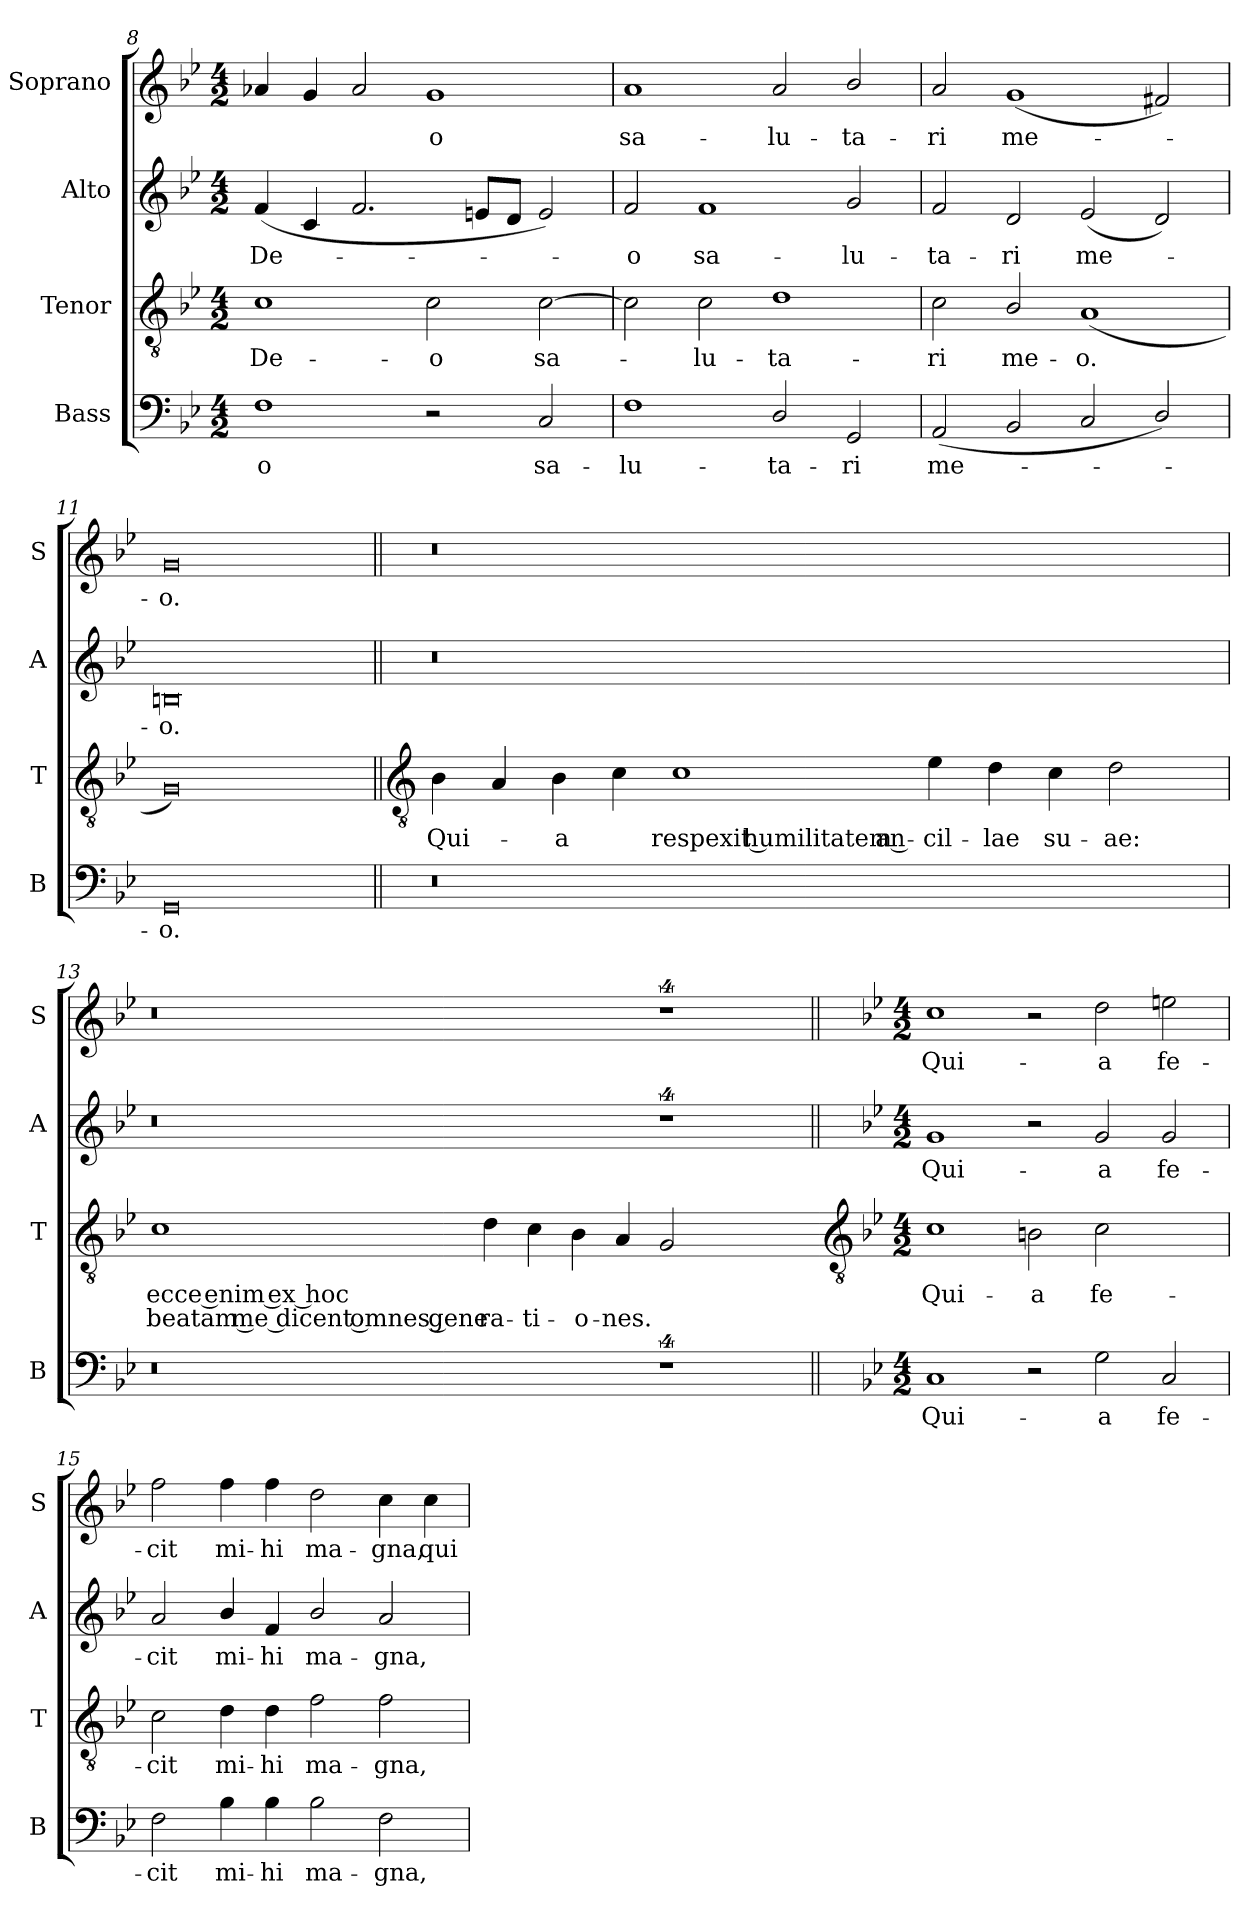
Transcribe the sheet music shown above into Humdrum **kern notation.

**kern	**text	**kern	**text	**text	**kern	**text	**kern	**text
*part4	*part4	*part3	*part3	*part3	*part2	*part2	*part1	*part1
*staff4	*staff4	*staff3	*staff3	*staff3	*staff2	*staff2	*staff1	*staff1
*I"Bass	*	*I"Tenor	*	*	*I"Alto	*	*I"Soprano	*
*I'B	*	*I'T	*	*	*I'A	*	*I'S	*
*clefF4	*	*clefGv2	*	*	*clefG2	*	*clefG2	*
*k[b-e-]	*	*k[b-e-]	*	*	*k[b-e-]	*	*k[b-e-]	*
*B-:	*	*B-:	*	*	*B-:	*	*B-:	*
*M4/2	*	*M4/2	*	*	*M4/2	*	*M4/2	*
=8	=8	=8	=8	=8	=8	=8	=8	=8
!	!LO:LY:b	!	!LO:LY:b	!	!	!LO:LY:b	!	!
1F	-o	1c	De-	.	(<4f	De-	4a-/	.
.	.	.	.	.	4c	.	4g/	.
.	.	.	.	.	2.f	.	2a-/	.
!	!	!	!LO:LY:b	!	!	!	!	!LO:LY:b
2r	.	2c	-o	.	.	.	1g	o
.	.	.	.	.	8eL	.	.	.
.	.	.	.	.	8dJ	.	.	.
!	!LO:LY:b	!	!LO:LY:b	!	!	!	!	!
2C	sa-	[2c	sa-	.	2e)	.	.	.
=9	=9	=9	=9	=9	=9	=9	=9	=9
!	!LO:LY:b	!	!	!	!	!LO:LY:b	!	!LO:LY:b
1F	-lu-	2c]	.	.	2f	o	1a	sa-
!	!	!	!LO:LY:b	!	!	!LO:LY:b	!	!
.	.	2c	lu-	.	1f	sa-	.	.
!	!LO:LY:b	!	!LO:LY:b	!	!	!	!	!LO:LY:b
2D/	-ta-	1d	-ta-	.	.	.	2a	-lu-
!	!LO:LY:b	!	!	!	!	!LO:LY:b	!	!LO:LY:b
2GG	-ri	.	.	.	2g	-lu-	2b-/	-ta-
=10	=10	=10	=10	=10	=10	=10	=10	=10
!	!LO:LY:b	!	!LO:LY:b	!	!	!LO:LY:b	!	!LO:LY:b
(<2AA	me-	2c	-ri	.	2f	-ta-	2a/	-ri
!	!	!	!LO:LY:b	!	!	!LO:LY:b	!	!LO:LY:b
2BB-	.	2B-/	me-	.	2d	-ri	(<1g	me-
!	!	!	!LO:LY:b	!	!	!LO:LY:b	!	!
2C/	.	(<1A	-o.	.	(<2e-	me-	.	.
2D/)	.	.	.	.	2d)	.	2f#)	.
=11	=11	=11	=11	=11	=11	=11	=11	=11
!	!LO:LY:b	!	!	!	!	!LO:LY:b	!	!LO:LY:b
0GG	o.	0G)	.	.	0Bn	o.	0g	o.
!!LO:LB:g=z
=12||	=12||	=12||	=12||	=12||	=12||	=12||	=12||	=12||
*	*	*clefGv2	*	*	*	*	*	*
!	!	!	!LO:LY:b	!	!	!	!	!
0r	.	4B-	Qui-	.	0r	.	0r	.
.	.	4A	.	.	.	.	.	.
!	!	!	!LO:LY:b	!	!	!	!	!
.	.	4B-	a	.	.	.	.	.
.	.	4c	.	.	.	.	.	.
!	!	!	!LO:LY:b	!	!	!	!	!
.	.	1c	respexit humilitatem an-	.	.	.	.	.
!	!	!	!LO:LY:b	!	!	!	!	!
1ryy	.	4e-	-cil-	.	1ryy	.	1ryy	.
!	!	!	!LO:LY:b	!	!	!	!	!
.	.	4d	-lae	.	.	.	.	.
!	!	!	!LO:LY:b	!	!	!	!	!
.	.	4c	su-	.	.	.	.	.
!	!	!	!LO:LY:b	!	!	!	!	!
.	.	2d	-ae:	.	.	.	.	.
4ryy	.	.	.	.	4ryy	.	4ryy	.
=13	=13	=13	=13	=13	=13	=13	=13	=13
!	!	!	!LO:LY:b	!LO:LY:b	!	!	!	!
0r	.	1c	ecce enim ex hoc	beatam me dicent omnes gene-	0r	.	0r	.
!	!	!	!	!LO:LY:b	!	!	!	!
.	.	4d	.	-ra-	.	.	.	.
!	!	!	!	!LO:LY:b	!	!	!	!
.	.	4c	.	-ti-	.	.	.	.
!	!	!	!	!LO:LY:b	!	!	!	!
.	.	4B-	.	-o-	.	.	.	.
!	!	!	!	!LO:LY:b	!	!	!	!
.	.	4A	.	-nes.	.	.	.	.
4%5r	.	2G	.	.	4%5r	.	4%5r	.
.	.	2.ryy	.	.	.	.	.	.
!!LO:LB:g=z
=14||	=14||	=14-	=14||	=14||	=14||	=14||	=14||	=14||
*	*	*clefGv2	*	*	*	*	*	*
*k[b-e-]	*	*	*	*	*k[b-e-]	*	*k[b-e-]	*
*B-:	*	*	*	*	*B-:	*	*B-:	*
*M4/2	*	*M4/2	*	*	*M4/2	*	*M4/2	*
!	!LO:LY:b	!	!LO:LY:b	!	!	!LO:LY:b	!	!LO:LY:b
1C	Qui-	1c	Qui-	.	1g	Qui-	1cc	Qui-
!	!	!	!LO:LY:b	!	!	!	!	!
2r	.	2Bn	-a	.	2r	.	2r	.
!	!LO:LY:b	!	!LO:LY:b	!	!	!LO:LY:b	!	!LO:LY:b
2G	-a	2c	fe-	.	2g	-a	2dd	-a
!	!LO:LY:b	!	!	!	!	!LO:LY:b	!	!LO:LY:b
2C	fe-	2ryy	.	.	2g	fe-	2een	fe-
=15	=15	=15	=15	=15	=15	=15	=15	=15
!	!LO:LY:b	!	!LO:LY:b	!	!	!LO:LY:b	!	!LO:LY:b
2F	-cit	2c	-cit	.	2a	-cit	2ff	-cit
!	!LO:LY:b	!	!LO:LY:b	!	!	!LO:LY:b	!	!LO:LY:b
4B-	mi-	4d	mi-	.	4b-/	mi-	4ff	mi-
!	!LO:LY:b	!	!LO:LY:b	!	!	!LO:LY:b	!	!LO:LY:b
4B-	-hi	4d	-hi	.	4f	-hi	4ff	-hi
!	!LO:LY:b	!	!LO:LY:b	!	!	!LO:LY:b	!	!LO:LY:b
2B-	ma-	2f	ma-	.	2b-/	ma-	2dd	ma-
!	!LO:LY:b	!	!LO:LY:b	!	!	!LO:LY:b	!	!LO:LY:b
2F	-gna,	2f	-gna,	.	2a	-gna,	4cc	-gna,
!	!	!	!	!	!	!	!	!LO:LY:b
.	.	.	.	.	.	.	4cc	qui
=	=	=	=	=	=	=	=	=
*-	*-	*-	*-	*-	*-	*-	*-	*-
